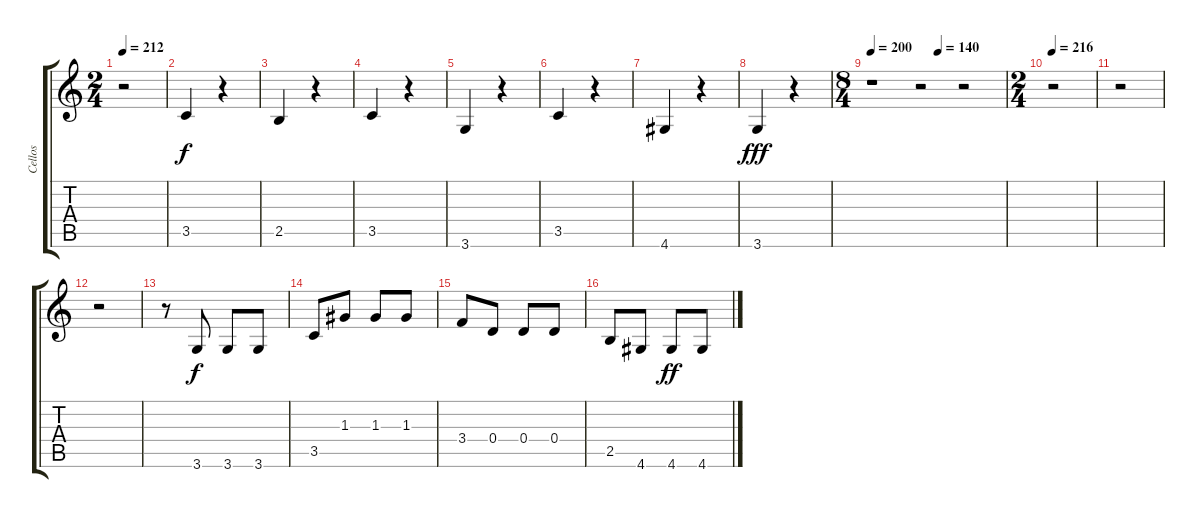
\track ("Cellos" "Cellos") {instrument contrabass}
\staff {score tabs}
\tuning (E4 B3 G3 D3 A2 E2) {hide}
\ts (2 4)
\tempo 212
\clef g2
\ks c
r.2{dy f} |
3.5.4 r.4 |
2.5.4 r.4 |
3.5.4 r.4 |
3.6.4 r.4 |
3.5.4 r.4 |
4.6.4 r.4 |
3.6.4{dy fff} r.4 |
\ts (8 4)
\tempo 200
\tempo (140 0.5)
r.1 r.2 r.2 |
\ts (2 4)
\tempo 216
r.2 |
r.2 |
r.2 |
r.8 3.6.8{dy f} 3.6.8 3.6.8 |
3.5.8 1.3.8 1.3.8 1.3.8 |
3.4.8 0.4.8 0.4.8 0.4.8 |
2.5.8 4.6.8 4.6.8{dy ff} 4.6.8
